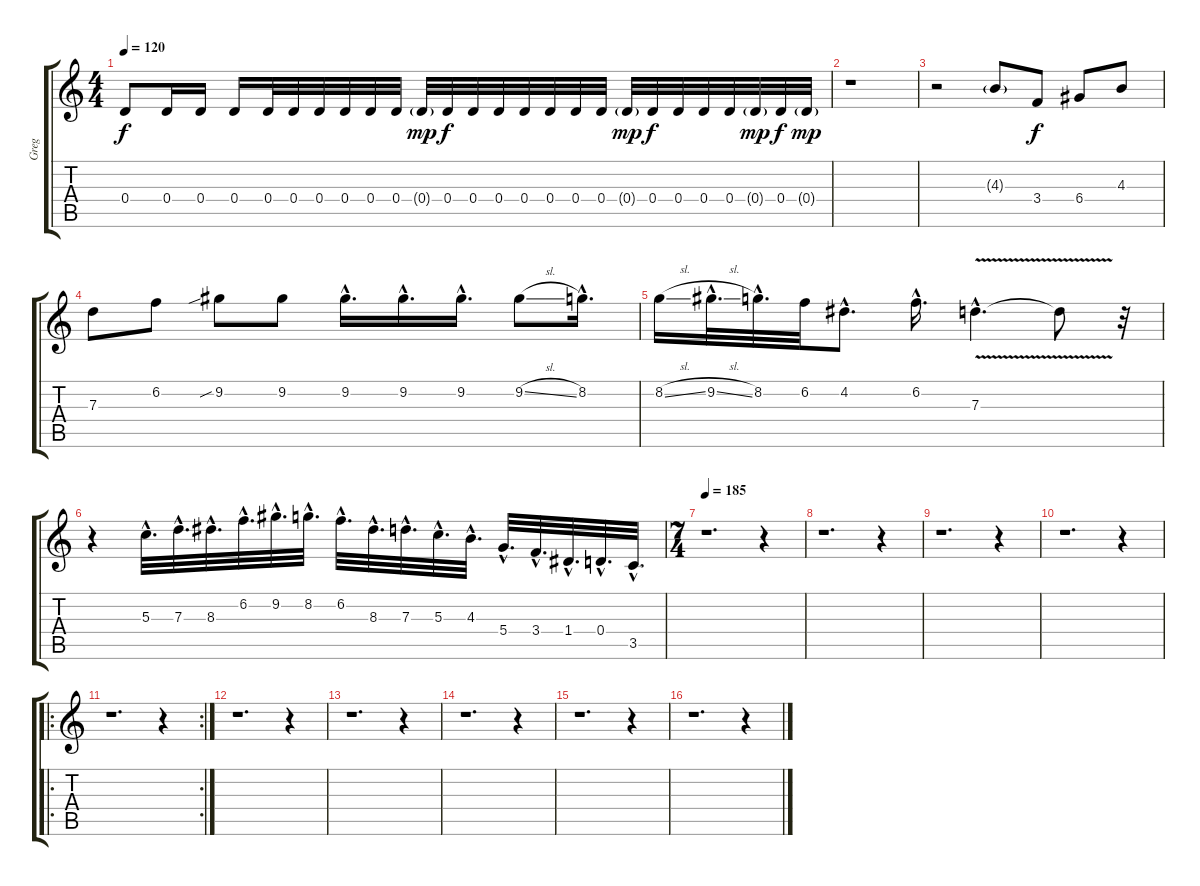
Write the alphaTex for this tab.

\track ("Greg" "Greg") {instrument overdrivenguitar}
\staff {score tabs}
\tuning (E4 B3 G3 D3 A2 E2) {hide}
\ts (4 4)
\tempo 120
\clef g2
\ks c
0.4.8{dy f} 0.4.16 0.4.16 0.4.16 0.4.32 0.4.32 0.4.32 0.4.32 0.4.32 0.4.32 0.4{g}.32{dy mp} 0.4.32{dy f} 0.4.32 0.4.32 0.4.32 0.4.32 0.4.32 0.4.32 0.4{g}.32{dy mp} 0.4.32{dy f} 0.4.32 0.4.32 0.4.32 0.4{g}.32{dy mp} 0.4.32{dy f} 0.4{g}.32{dy mp} |
r.1 |
r.2 4.3{g}.8 3.4.8{dy f} 6.4.8 4.3.8 |
7.3.8 6.2.8 9.2{sib}.8 9.2.8 9.2{hac}.16{d} 9.2{hac}.16{d} 9.2{hac}.16{d} 9.2{sl}.8 8.2{hac}.16{d} |
8.2{sl}.16 9.2{sl hac}.32{d} 8.2{hac}.32{d} 6.2.32 4.2{hac}.8{d} 6.2{hac}.16{d} 7.3{v hac}.4{d} 7.3{t}.8 r.32 |
r.4 5.3{hac}.32{d} 7.3{hac}.32{d} 8.3{hac}.32{d} 6.2{hac}.32{d} 9.2{hac}.32{d} 8.2{hac}.32{d} 6.2{hac}.32{d} 8.3{hac}.32{d} 7.3{hac}.32{d} 5.3{hac}.32{d} 4.3{hac}.32{d} 5.4{hac}.32{d} 3.4{hac}.32{d} 1.4{hac}.32{d} 0.4{hac}.32{d} 3.5{hac}.32{d} |
\ts (7 4)
\tempo 185
r.1{d} r.4 |
r.1{d} r.4 |
r.1{d} r.4 |
r.1{d} r.4 |
\ro
\rc 2
r.1{d} r.4 |
r.1{d} r.4 |
r.1{d} r.4 |
r.1{d} r.4 |
r.1{d} r.4 |
r.1{d} r.4
